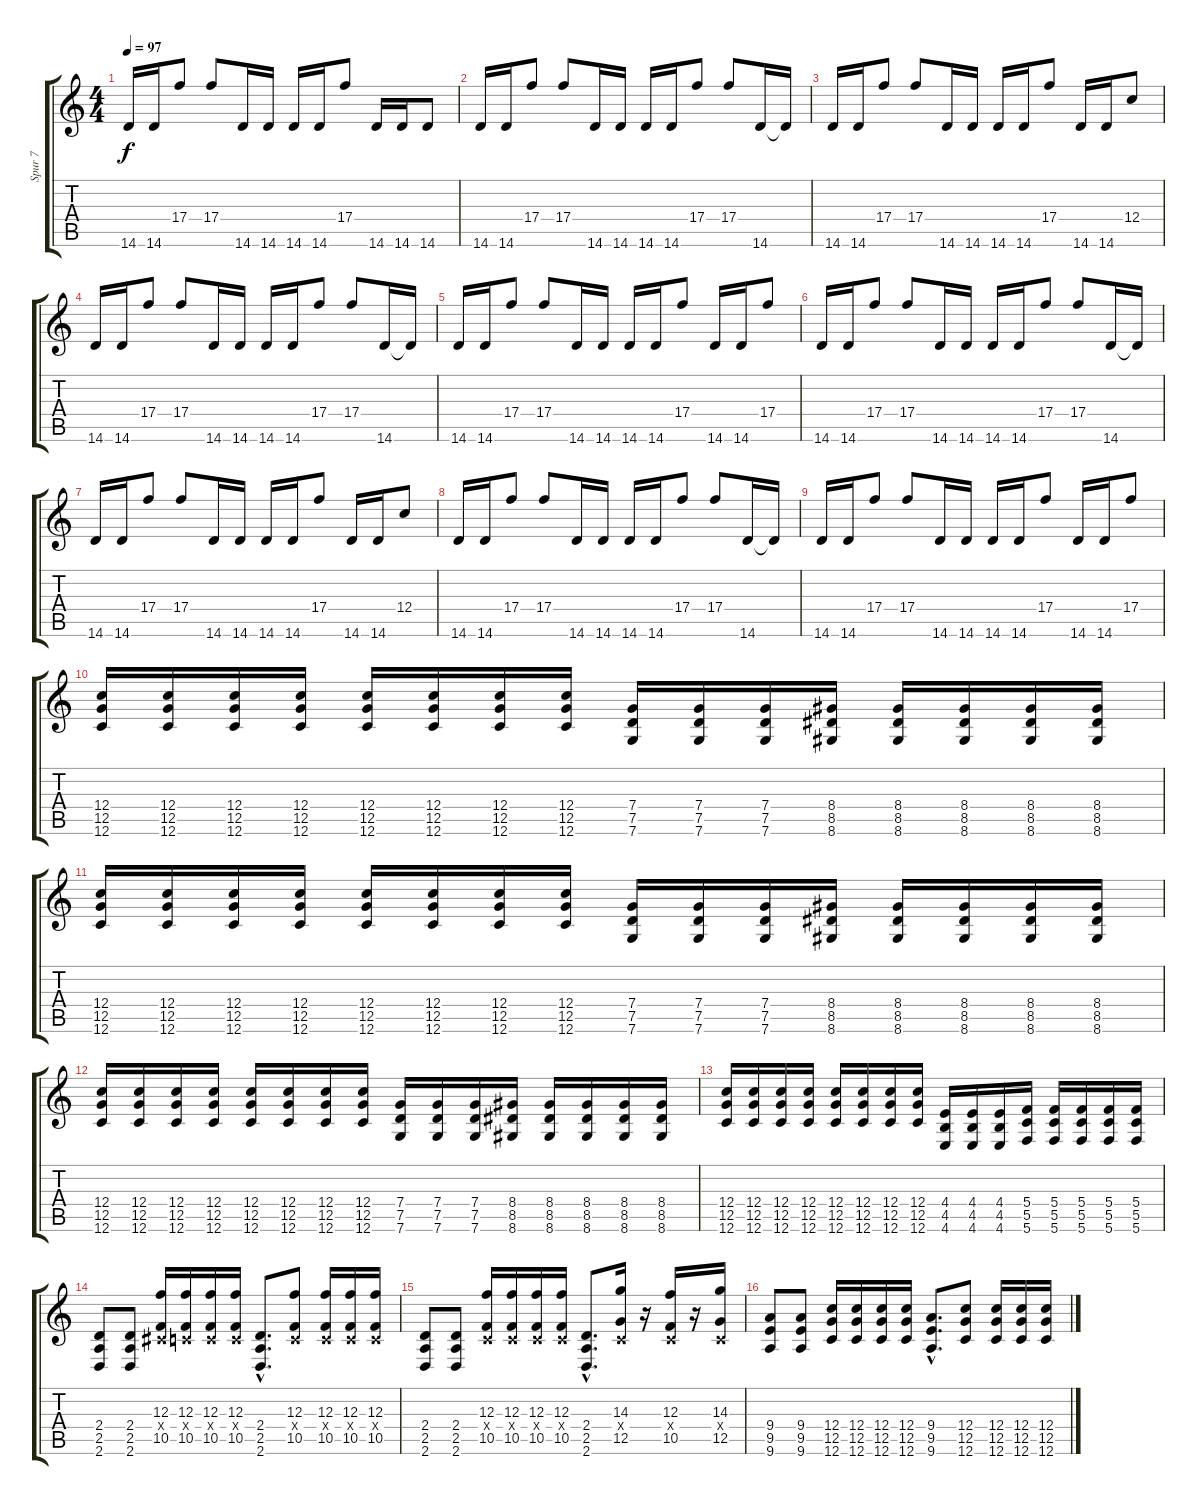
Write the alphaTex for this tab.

\track ("Spur 7" "Spur 7") {instrument distortionguitar}
\staff {score tabs}
\tuning (D4 A3 F3 C3 G2 C2) {hide}
\ts (4 4)
\tempo 97
\clef g2
\ks c
14.6.16{dy f} 14.6.16 17.4.8 17.4.8 14.6.16 14.6.16 14.6.16 14.6.16 17.4.8 14.6.16 14.6.16 14.6.8 |
14.6.16{instrument electricguitarmuted} 14.6.16 17.4.8{instrument distortionguitar} 17.4.8 14.6.16{instrument electricguitarmuted} 14.6.16 14.6.16 14.6.16 17.4.8{instrument distortionguitar} 17.4.8 14.6.16{instrument electricguitarmuted} 14.6{t}.16 |
14.6.16{instrument electricguitarmuted} 14.6.16 17.4.8{instrument distortionguitar} 17.4.8 14.6.16{instrument electricguitarmuted} 14.6.16 14.6.16 14.6.16 17.4.8{instrument distortionguitar} 14.6.16{instrument electricguitarmuted} 14.6.16 12.4.8{instrument distortionguitar} |
14.6.16{instrument electricguitarmuted} 14.6.16 17.4.8{instrument distortionguitar} 17.4.8 14.6.16{instrument electricguitarmuted} 14.6.16 14.6.16 14.6.16 17.4.8{instrument distortionguitar} 17.4.8 14.6.16{instrument electricguitarmuted} 14.6{t}.16 |
14.6.16{instrument electricguitarmuted} 14.6.16 17.4.8{instrument distortionguitar} 17.4.8 14.6.16{instrument electricguitarmuted} 14.6.16 14.6.16 14.6.16 17.4.8{instrument distortionguitar} 14.6.16{instrument electricguitarmuted} 14.6.16 17.4.8{instrument distortionguitar} |
14.6.16{instrument electricguitarmuted} 14.6.16 17.4.8{instrument distortionguitar} 17.4.8 14.6.16{instrument electricguitarmuted} 14.6.16 14.6.16 14.6.16 17.4.8{instrument distortionguitar} 17.4.8 14.6.16{instrument electricguitarmuted} 14.6{t}.16 |
14.6.16{instrument electricguitarmuted} 14.6.16 17.4.8{instrument distortionguitar} 17.4.8 14.6.16{instrument electricguitarmuted} 14.6.16 14.6.16 14.6.16 17.4.8{instrument distortionguitar} 14.6.16{instrument electricguitarmuted} 14.6.16 12.4.8{instrument distortionguitar} |
14.6.16{instrument electricguitarmuted} 14.6.16 17.4.8{instrument distortionguitar} 17.4.8 14.6.16{instrument electricguitarmuted} 14.6.16 14.6.16 14.6.16 17.4.8{instrument distortionguitar} 17.4.8 14.6.16{instrument electricguitarmuted} 14.6{t}.16 |
14.6.16{instrument electricguitarmuted} 14.6.16 17.4.8{instrument distortionguitar} 17.4.8 14.6.16{instrument electricguitarmuted} 14.6.16 14.6.16 14.6.16 17.4.8{instrument distortionguitar} 14.6.16{instrument electricguitarmuted} 14.6.16 17.4.8{instrument distortionguitar} |
(12.4 12.5 12.6).16 (12.4 12.5 12.6).16 (12.4 12.5 12.6).16 (12.4 12.5 12.6).16 (12.4 12.5 12.6).16 (12.4 12.5 12.6).16 (12.4 12.5 12.6).16 (12.4 12.5 12.6).16 (7.4 7.5 7.6).16 (7.4 7.5 7.6).16 (7.4 7.5 7.6).16 (8.4 8.5 8.6).16 (8.4 8.5 8.6).16 (8.4 8.5 8.6).16 (8.4 8.5 8.6).16 (8.4 8.5 8.6).16 |
(12.4 12.5 12.6).16 (12.4 12.5 12.6).16 (12.4 12.5 12.6).16 (12.4 12.5 12.6).16 (12.4 12.5 12.6).16 (12.4 12.5 12.6).16 (12.4 12.5 12.6).16 (12.4 12.5 12.6).16 (7.4 7.5 7.6).16 (7.4 7.5 7.6).16 (7.4 7.5 7.6).16 (8.4 8.5 8.6).16 (8.4 8.5 8.6).16 (8.4 8.5 8.6).16 (8.4 8.5 8.6).16 (8.4 8.5 8.6).16 |
(12.4 12.5 12.6).16 (12.4 12.5 12.6).16 (12.4 12.5 12.6).16 (12.4 12.5 12.6).16 (12.4 12.5 12.6).16 (12.4 12.5 12.6).16 (12.4 12.5 12.6).16 (12.4 12.5 12.6).16 (7.4 7.5 7.6).16 (7.4 7.5 7.6).16 (7.4 7.5 7.6).16 (8.4 8.5 8.6).16 (8.4 8.5 8.6).16 (8.4 8.5 8.6).16 (8.4 8.5 8.6).16 (8.4 8.5 8.6).16 |
(12.4 12.5 12.6).16 (12.4 12.5 12.6).16 (12.4 12.5 12.6).16 (12.4 12.5 12.6).16 (12.4 12.5 12.6).16 (12.4 12.5 12.6).16 (12.4 12.5 12.6).16 (12.4 12.5 12.6).16 (4.4 4.5 4.6).16 (4.4 4.5 4.6).16 (4.4 4.5 4.6).16 (5.4 5.5 5.6).16 (5.4 5.5 5.6).16 (5.4 5.5 5.6).16 (5.4 5.5 5.6).16 (5.4 5.5 5.6).16 |
(2.4 2.5 2.6).8 (2.4 2.5 2.6).8 (12.3 1.4{x} 10.5).16 (12.3 0.4{x} 10.5).16 (12.3 0.4{x} 10.5).16 (12.3 0.4{x} 10.5).16 (2.4{hac} 2.5{hac} 2.6{hac}).8{d} (12.3 0.4{x} 10.5).8 (12.3 0.4{x} 10.5).16 (12.3 0.4{x} 10.5).16 (12.3 0.4{x} 10.5).16 |
(2.4 2.5 2.6).8 (2.4 2.5 2.6).8 (12.3 0.4{x} 10.5).16 (12.3 0.4{x} 10.5).16 (12.3 0.4{x} 10.5).16 (12.3 0.4{x} 10.5).16 (2.4{hac} 2.5{hac} 2.6{hac}).8{d} (14.3 0.4{x} 12.5).16 r.16 (12.3 0.4{x} 10.5).16 r.16 (14.3 0.4{x} 12.5).16 |
(9.4 9.5 9.6).8 (9.4 9.5 9.6).8 (12.4 12.5 12.6).16 (12.4 12.5 12.6).16 (12.4 12.5 12.6).16 (12.4 12.5 12.6).16 (9.4{hac} 9.5{hac} 9.6{hac}).8{d} (12.4 12.5 12.6).8 (12.4 12.5 12.6).16 (12.4 12.5 12.6).16 (12.4 12.5 12.6).16
